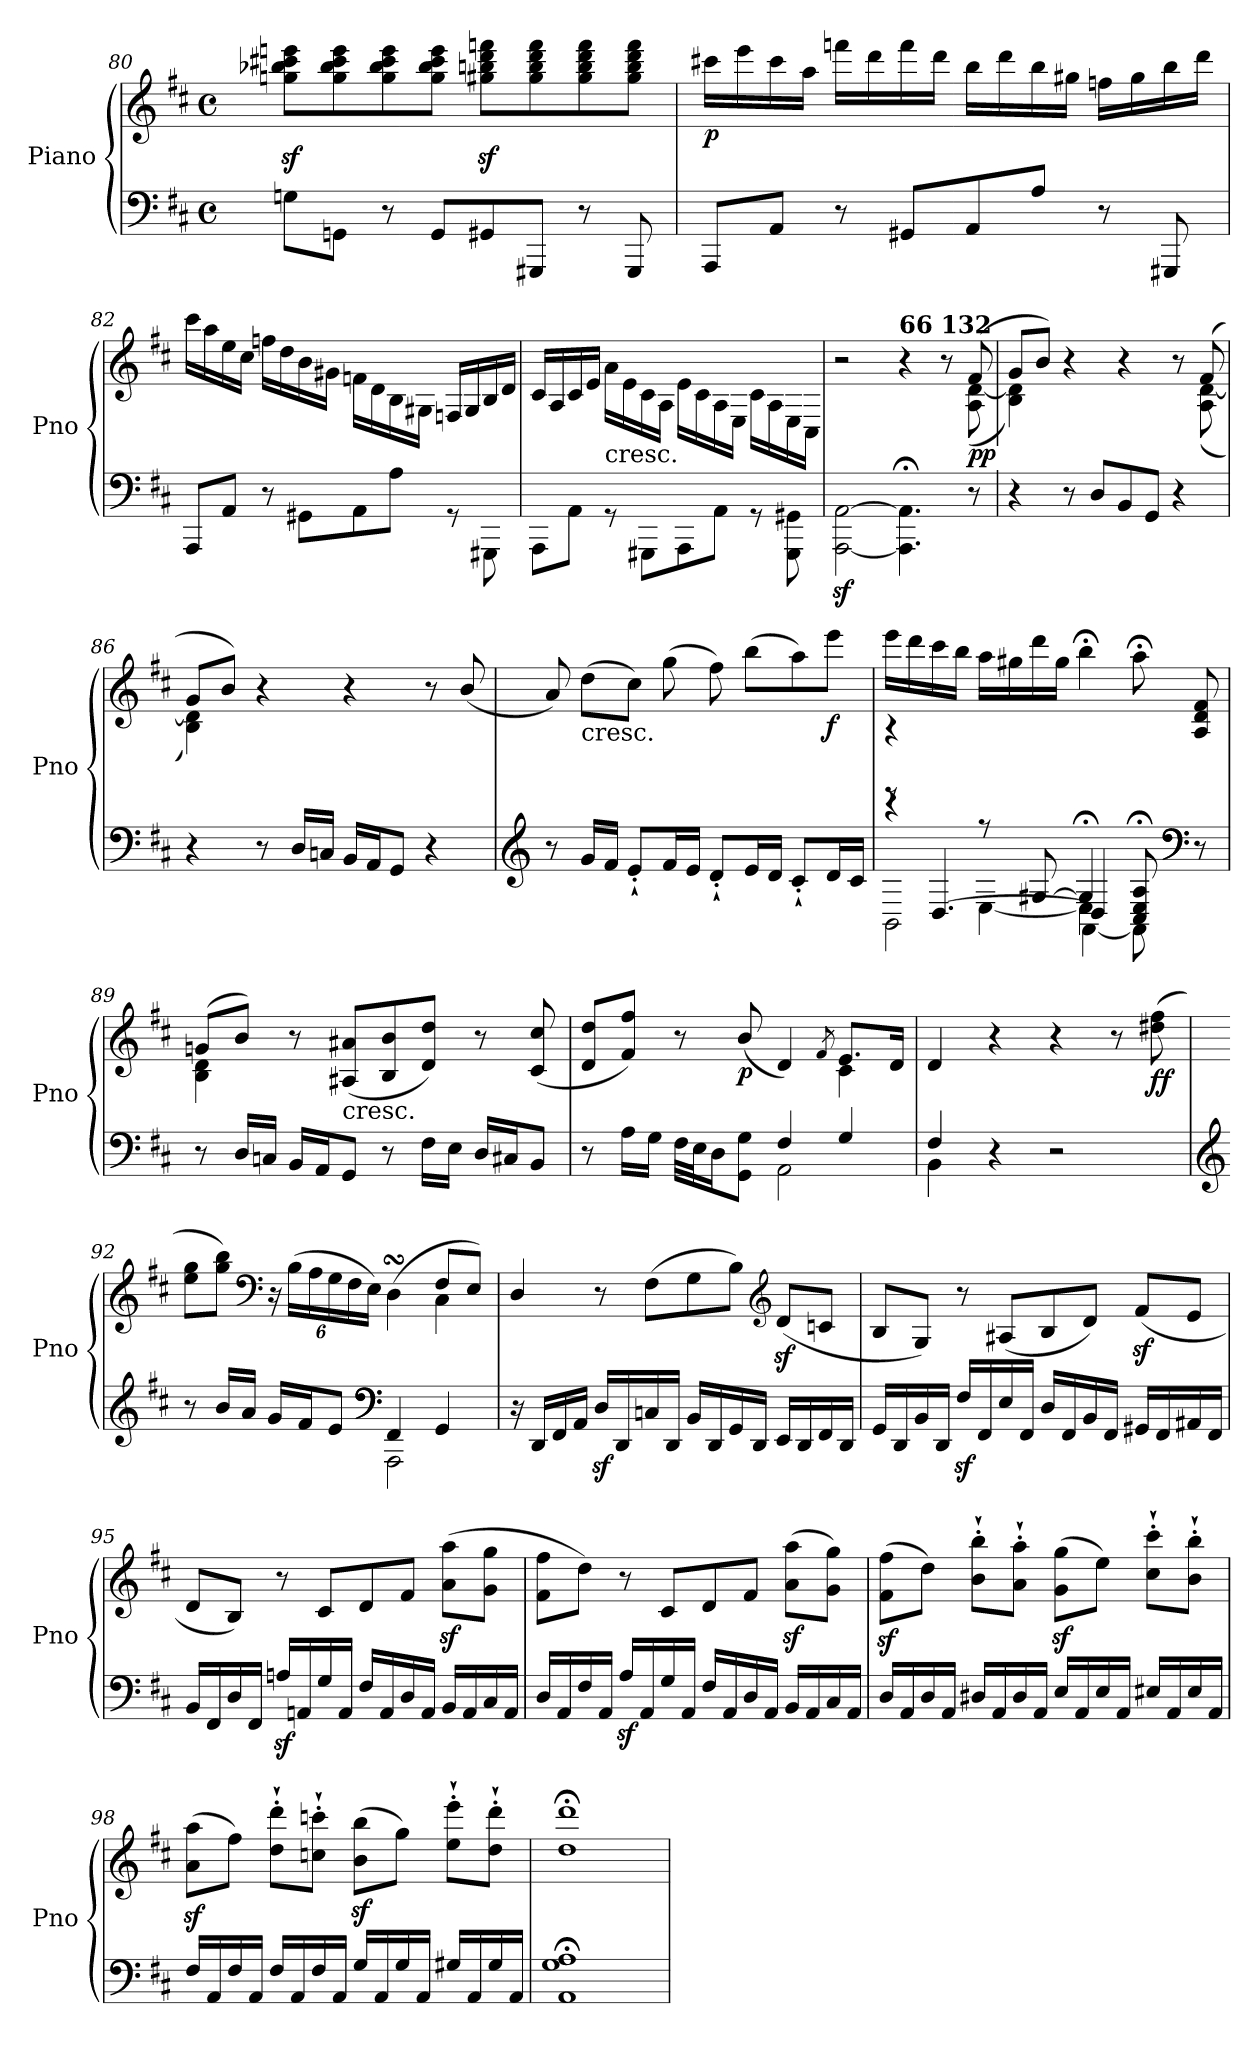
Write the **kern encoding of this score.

**kern	**kern	**dynam
*part1	*part1	*part1
*staff2	*staff1	*staff1/2
*I"Piano	*	*
*I'Pno	*	*
!!LO:LB:g=z
*clefF4	*clefG2	*
*k[f#c#]	*k[f#c#]	*
*D:	*D:	*
*M4/4	*M4/4	*
*met(c)	*met(c)	*
=80	=80	=80
8Gn\L	8ggn\z< 8bb-X\z< 8ccc#X\z< 8eeen\z<L	.
8GGn\J	8gg\ 8bb-\ 8ccc#\ 8eee\	.
8r	8gg\ 8bb-\ 8ccc#\ 8eee\	.
8GG/L	8gg\ 8bb-\ 8ccc#\ 8eee\J	.
8GG#X/	8gg#X\z< 8bbn\z< 8ddd\z< 8fffn\z<L	.
8GGG#X/J	8gg#\ 8bb\ 8ddd\ 8fff\	.
8r	8gg#\ 8bb\ 8ddd\ 8fff\	.
8GGG#/	8gg#\ 8bb\ 8ddd\ 8fff\J	.
=81	=81	=81
!	!	!LO:DY:b
8AAA/L	16ccc#X\LL	p
.	16eee\	.
8AA/J	16ccc#\	.
.	16aa\JJ	.
8r	16fffn\LL	.
.	16ddd\	.
8GG#X/L	16fff\	.
.	16ddd\JJ	.
8AA/	16bb\LL	.
.	16ddd\	.
8A/J	16bb\	.
.	16gg#X\JJ	.
8r	16ffn\LL	.
.	16gg#\	.
8GGG#X/	16bb\	.
.	16ddd\JJ	.
!!LO:LB:g=z
=82	=82	=82
8AAA/L	16ccc#\LL	.
.	16aa\	.
8AA/J	16ee\	.
.	16cc#\JJ	.
8r	16ffn\LL	.
.	16dd\	.
8GG#X\L	16b\	.
.	16g#X\JJ	.
8AA\	16fn\LL	.
.	16d\	.
8A\J	16B\	.
.	16G#X\JJ	.
8rGG	16Fn/LL	.
.	16G#/	.
8GGG#X\	16B/	.
.	16d/JJ	.
=83	=83	=83
8AAA\L	16c#/LL	.
.	16A/	.
8AA\J	16c#/	.
.	16e/JJ	.
!	!LO:TX:b:t=cresc.	!
8rGG	16a\LL	.
.	16e\	.
8GGG#X\L	16c#\	.
.	16A\JJ	.
8AAA\	16e\LL	.
.	16c#\	.
8AA\J	16A\	.
.	16E\JJ	.
8rGG	16c#\LL	.
.	16A\	.
8GGG#\ 8GG#X\	16E\	.
.	16C#\JJ	.
!!LO:LB:g=z
=84	=84	=84
*	*^	*
[2AAA\z> [2AA\z>	2r	2..ryy	.
!	!LO:TX:a:B:t=66	!	!
4.AAA\];< 4.AA\];<	4r	.	.
!	!LO:TX:a:B:t=132	!	!
.	8r	.	.
!	!	!	!LO:DY:b
8r	(>8f#/	(<8A\ [8d\	pp
=85	=85	=85	=85
4r	8g/L	4B\ 4d\])	.
.	8b/J)	.	.
8r	4r	8ryy	.
*	*v	*v	*
8D/L	.	.
8BB/	4r	.
8GG/J	.	.
4r	8r	.
*	*^	*
.	(>8f#/	(<8A\ [8d\	.
=86	=86	=86	=86
4r	8g/L	4B\ 4d\])	.
.	8b/J)	.	.
8r	4r	2.ryy	.
16D/LL	.	.	.
16Cn/JJ	.	.	.
16BB/LL	4r	.	.
16AA/J	.	.	.
8GG/J	.	.	.
4r	8r	.	.
.	(>8b/	.	.
*	*v	*v	*
=87	=87	=87
*clefG2	*	*
8r	8a/)	.
!	!LO:TX:b:t=cresc.	!
16g/LL	(>8dd\L	.
16f#/JJ	.	.
8e'`/L	8cc#\J)	.
16f#/L	(>8gg\	.
16e/JJ	.	.
8d'`/L	8ff#\)	.
16e/L	(>8bb\L	.
16d/JJ	.	.
8c#'`/L	8aa\)	.
!	!	!LO:DY:b
16d/L	8eee\J	f
16c#/JJ	.	.
!!LO:LB:g=z
=88	=88	=88
*^	*	*
*	*^	*	*
*	*	*^	*	*
4rccc	4rccccc	8reee	2BB\	16eee\LL	.
.	.	.	.	16ddd\	.
.	.	[4.D/	.	16ccc#\	.
.	.	.	.	16bb\JJ	.
8rff	[4E\	.	.	16aa\LL	.
.	.	.	.	16gg#X\	.
[8G#X/	.	.	.	16ddd\	.
.	.	.	.	16gg#\JJ	.
4G#;</]	4E\]	4D/]	[4AA\	4bb;<\	.
8C#/;< 8E/;< 8A/;<	4ryy	4ryy	8AA\]	8aa;<\	.
*clefF4	*	*	*	*	*
8r	.	.	8ryy	8A/ 8d/ 8f#/	.
*v	*v	*v	*v	*	*
=89	=89	=89
*	*^	*
8r	(>8gn/L	4B\ 4d\	.
16D/LL	8b/J)	.	.
16Cn/JJ	.	.	.
16BB/LL	8r	2.ryy	.
16AA/J	.	.	.
!	!LO:TX:b:t=cresc.	!	!
8GG/J	(>8A#X/ 8a#X/L	.	.
8r	8B/ 8b/	.	.
16F#\LL	8d/ 8dd/J)	.	.
16E\JJ	.	.	.
16D/LL	8r	.	.
16C#X/J	.	.	.
8BB/J	(>8c#/ 8cc#/	.	.
=90	=90	=90	=90
*^	*	*	*
8r	2ryy	8d/ 8dd/L	2.ryy	.
16A\LL	.	8f#/ 8ff#/J)	.	.
16G\JJ	.	.	.	.
32F#\LLL	.	8r	.	.
32E\J	.	.	.	.
16D\J	.	.	.	.
!	!	!	!	!LO:DY:b
8GG\ 8G\J	.	(>8b/	.	p
4F#/	2AA\	4d/)	.	.
.	.	8qf#/	.	.
4G/	.	8.e/L	4c#\	.
.	.	16d/Jk	.	.
*	*	*v	*v	*
!!LO:PB:g=z
=91	=91	=91	=91
4F#/	4BB\	4d/	.
4r	2.ryy	4r	.
2r	.	4r	.
.	.	8r	.
!	!	!	!LO:DY:b
.	.	(>8dd#X\ 8ff#\	ff
=92	=92	=92	=92
*clefG2	*	*	*
*	*	*^	*
8r	2ryy	8ee\ 8gg\L	2.ryy	.
16b/LL	.	8gg\ 8bb\J)	.	.
16a/JJ	.	.	.	.
*	*	*clefF4	*	*
*	*	*Xbrackettup	*	*
16g/LL	.	24r	.	.
.	.	(<24B\LL	.	.
16f#/J	.	.	.	.
.	.	24A\	.	.
8e/J	.	24G\	.	.
.	.	24F#\	.	.
.	.	24E\JJ)	.	.
*clefF4	*	*	*	*
4FF#/	2AAA\	(>4DsSSs\	.	.
4GG/	.	8F#/L	4C#\	.
.	.	8E/J)	.	.
*v	*v	*	*	*
*	*v	*v	*
=93	=93	=93
16r	4D/	.
16DD/LL	.	.
16FF#/	.	.
16AA/JJ	.	.
16Dz</LL	8r	.
16DD/	.	.
16Cn/	(>8F#\L	.
16DD/JJ	.	.
16BB/LL	8G\	.
16DD/	.	.
16GG/	8B\J)	.
16DD/JJ	.	.
*	*clefG2	*
16EE/LL	(<8dz</L	.
16DD/	.	.
16FF#/	8cn/J	.
16DD/JJ	.	.
!!LO:LB:g=z
=94	=94	=94
16GG/LL	8B/L	.
16DD/	.	.
16BB/	8G/J)	.
16DD/JJ	.	.
16F#z</LL	8r	.
16FF#/	.	.
16E/	(<8A#X/L	.
16FF#/JJ	.	.
16D/LL	8B/	.
16FF#/	.	.
16BB/	8d/J)	.
16FF#/JJ	.	.
16GG#X/LL	(<8f#z</L	.
16FF#/	.	.
16AA#X/	8e/J	.
16FF#/JJ	.	.
=95	=95	=95
16BB/LL	8d/L	.
16FF#/	.	.
16D/	8B/J)	.
16FF#/JJ	.	.
16Anz</LL	8r	.
16AAn/	.	.
16G/	8c#/L	.
16AA/JJ	.	.
16F#/LL	8d/	.
16AA/	.	.
16D/	8f#/J	.
16AA/JJ	.	.
16BB/LL	(>8a\z< 8aa\z<L	.
16AA/	.	.
16C#/	8g\ 8gg\J	.
16AA/JJ	.	.
!!LO:LB:g=z
=96	=96	=96
16D/LL	8f#\ 8ff#\L	.
16AA/	.	.
16F#/	8dd\J)	.
16AA/JJ	.	.
16Az</LL	8r	.
16AA/	.	.
16G/	8c#/L	.
16AA/JJ	.	.
16F#/LL	8d/	.
16AA/	.	.
16D/	8f#/J	.
16AA/JJ	.	.
16BB/LL	(>8a\z< 8aa\z<L	.
16AA/	.	.
16C#/	8g\ 8gg\J)	.
16AA/JJ	.	.
=97	=97	=97
16D/LL	(>8f#\z< 8ff#\z<L	.
16AA/	.	.
16D/	8dd\J)	.
16AA/JJ	.	.
16D#X/LL	8b\'` 8bb\'`L	.
16AA/	.	.
16D#/	8a\'` 8aa\'`J	.
16AA/JJ	.	.
16E/LL	(>8g\z< 8gg\z<L	.
16AA/	.	.
16E/	8ee\J)	.
16AA/JJ	.	.
16E#X/LL	8cc#\'` 8ccc#\'`L	.
16AA/	.	.
16E#/	8b\'` 8bb\'`J	.
16AA/JJ	.	.
!!LO:LB:g=z
=98	=98	=98
16F#/LL	(>8a\z< 8aa\z<L	.
16AA/	.	.
16F#/	8ff#\J)	.
16AA/JJ	.	.
16F#/LL	8dd\'` 8ddd\'`L	.
16AA/	.	.
16F#/	8ccn\'` 8cccn\'`J	.
16AA/JJ	.	.
16G/LL	(>8b\z< 8bb\z<L	.
16AA/	.	.
16G/	8gg\J)	.
16AA/JJ	.	.
16G#X/LL	8ee\'` 8eee\'`L	.
16AA/	.	.
16G#/	8dd\'` 8ddd\'`J	.
16AA/JJ	.	.
=99	=99	=99
1AA;< 1G;< 1A;<	1dd;< 1ddd;<	.
=	=	=
*-	*-	*-
